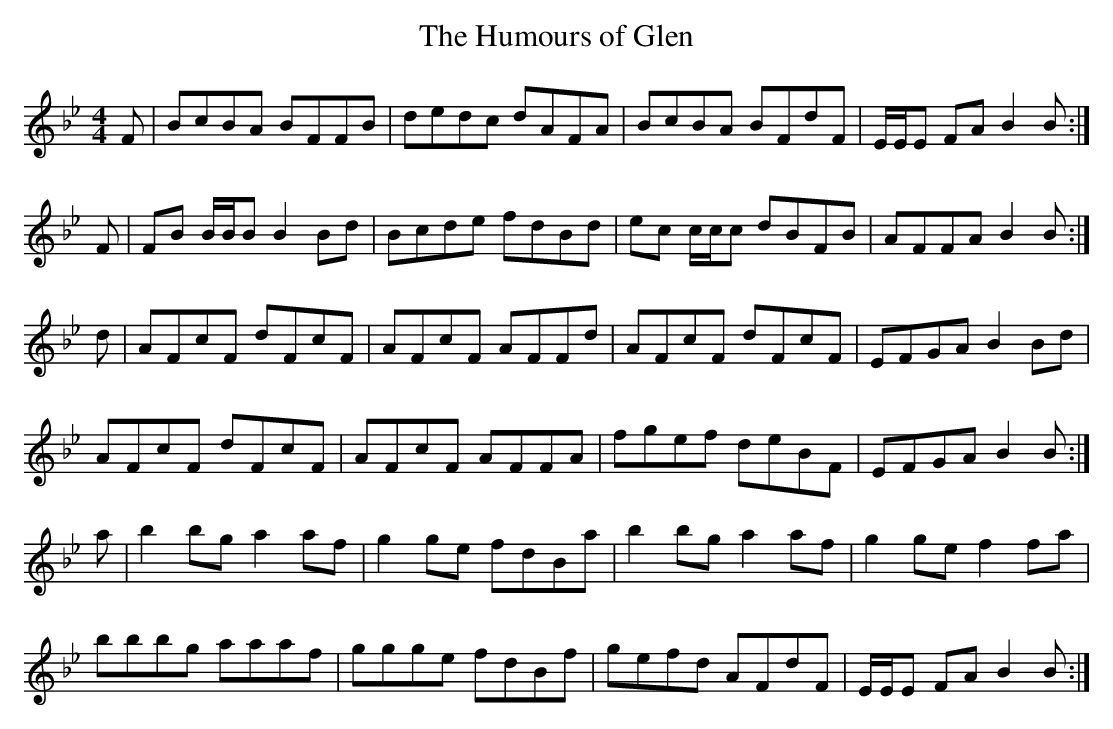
X:1
T:The Humours of Glen
M:4/4
L:1/8
K:Bb
F|BcBA BFFB|dedc dAFA|BcBA BFdF|E/E/E FA B2 B:|
F|FB B/B/B B2 Bd|Bcde fdBd|ec c/c/c dBFB|AFFA B2 B:|
d|AFcF dFcF|AFcF AFFd|AFcF dFcF|EFGA B2 Bd|
AFcF dFcF|AFcF AFFA|fgef deBF|EFGA B2 B:|
a|b2 bg a2 af|g2 ge fdBa|b2 bg a2 af|g2 ge f2 fa|
bbbg aaaf|ggge fdBf|gefd AFdF|E/E/E FA B2 B:|
